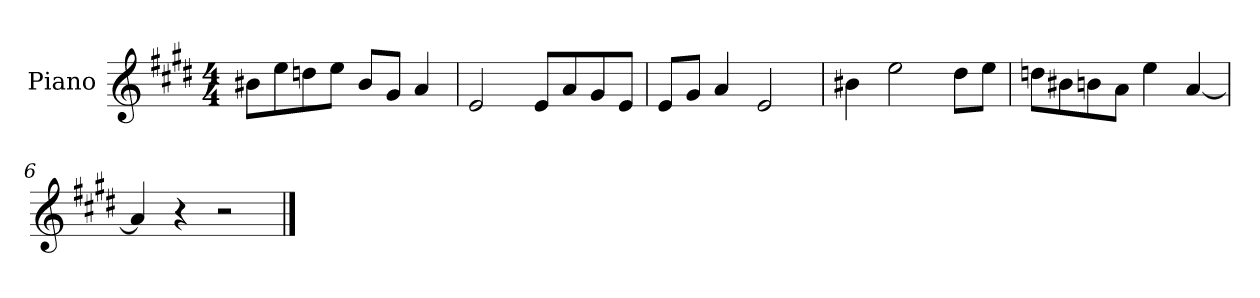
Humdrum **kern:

**kern
*part1
*staff1
*I"Piano
*I'P-no
*clefG2
*k[f#c#g#d#]
*M4/4
*MM90
=1
8b#X\L
8ee\
8ddn\
8ee\J
8b#/L
8g#/J
4a/
=2
2e/
8e/L
8a/
8g#/
8e/J
=3
8e/L
8g#/J
4a/
2e/
=4
4b#X\
2ee\
8dd#\L
8ee\J
=5
8ddn\L
8b#X\
8bn\
8a\J
4ee\
[4a/
=6
4a/]
4r
2r
==
*-
